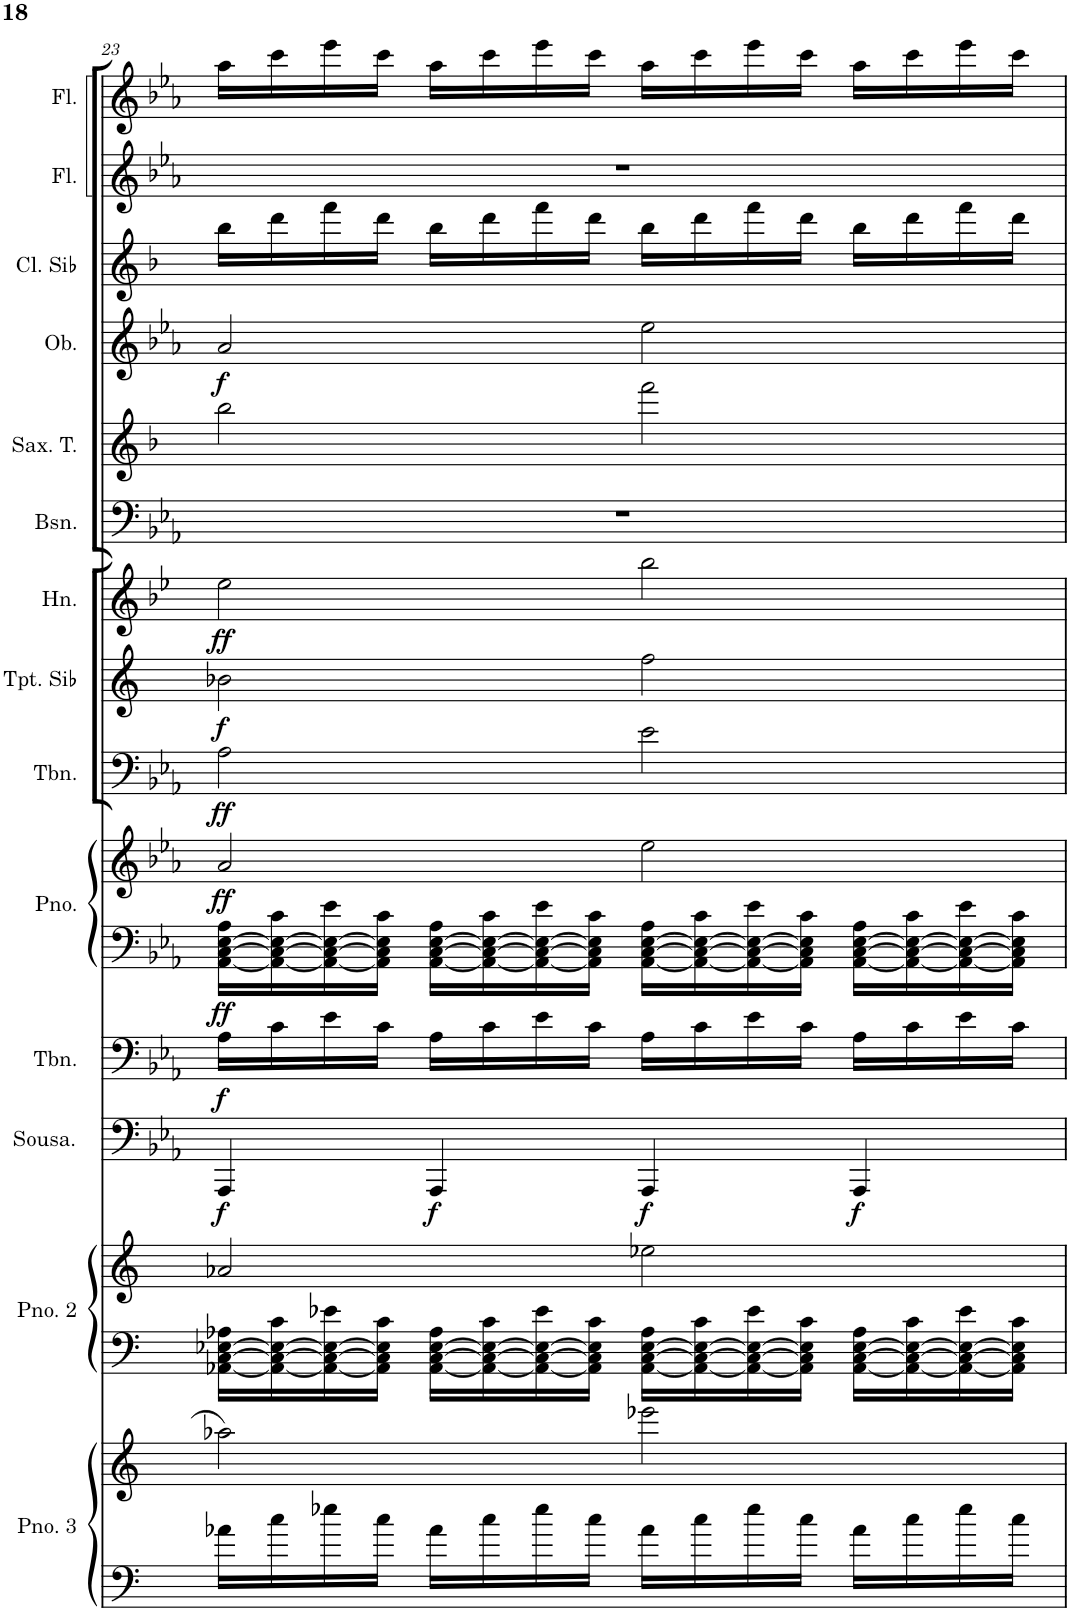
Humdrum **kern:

**kern	**kern	**kern	**kern	**kern	**dynam	**kern	**dynam	**kern	**kern	**dynam	**kern	**dynam	**kern	**dynam	**kern	**dynam	**kern	**kern	**kern	**dynam	**kern	**kern	**kern
*part14	*part14	*part13	*part13	*part12	*part12	*part11	*part11	*part10	*part10	*part10	*part9	*part9	*part8	*part8	*part7	*part7	*part6	*part5	*part4	*part4	*part3	*part2	*part1
*staff17	*staff16	*staff15	*staff14	*staff13	*staff13	*staff12	*staff12	*staff11	*staff10	*staff10/11	*staff9	*staff9	*staff8	*staff8	*staff7	*staff7	*staff6	*staff5	*staff4	*staff4	*staff3	*staff2	*staff1
*I"Piano 3	*	*I"Piano 2	*	*I"Sousafón	*	*I"Trombone	*	*I"Piano	*	*	*I"Trombón	*	*I"Trompeta en Sib	*	*I"Horn	*	*I"Bassoon	*I"Saxofón tenor	*I"Oboe	*	*I"Clarinete en Sib	*I"Flauta	*I"Flauta
*I'Pno. 3	*	*I'Pno. 2	*	*I'Sousa.	*	*I'Tbn.	*	*I'Pno.	*	*	*I'Tbn.	*	*I'Tpt. Sib	*	*I'Hn.	*	*I'Bsn.	*I'Sax. T.	*I'Ob.	*	*I'Cl. Sib	*I'Fl.	*I'Fl.
!!LO:PB:g=z
*clefF4	*clefG2	*clefF4	*clefG2	*clefF4	*	*clefF4	*	*clefF4	*clefG2	*	*clefF4	*	*clefG2	*	*clefG2	*	*clefF4	*clefG2	*clefG2	*	*clefG2	*clefG2	*clefG2
*	*	*	*	*	*	*	*	*	*	*	*	*	*Trd1c2	*	*Trd4c7	*	*	*Trd8c14	*	*	*Trd1c2	*	*
*k[]	*k[]	*k[]	*k[]	*k[b-e-a-]	*	*k[b-e-a-]	*	*k[b-e-a-]	*k[b-e-a-]	*	*k[b-e-a-]	*	*k[]	*	*k[b-e-]	*	*k[b-e-a-]	*k[b-]	*k[b-e-a-]	*	*k[b-]	*k[b-e-a-]	*k[b-e-a-]
*M4/4	*M4/4	*M4/4	*M4/4	*M4/4	*	*M4/4	*	*M4/4	*M4/4	*	*M4/4	*	*M4/4	*	*M4/4	*	*M4/4	*M4/4	*M4/4	*	*M4/4	*M4/4	*M4/4
=23	=23	=23	=23	=23	=23	=23	=23	=23	=23	=23	=23	=23	=23	=23	=23	=23	=23	=23	=23	=23	=23	=23	=23
!	!	!	!	!	!LO:DY:b	!	!LO:DY:b	!	!	!LO:DY:b=2	!	!	!	!	!	!	!	!	!	!	!	!	!
!	!	!	!	!	!	!	!	!	!	!LO:DY:n=1:b	!	!LO:DY:b	!	!LO:DY:b	!	!LO:DY:b	!	!	!	!LO:DY:b	!	!	!
16a-X\LL	2aa-X\	[16AA-X\ [16C\ [16E-X\ 16A-X\LL	2a-X/	4AAA-/	f	16A-\LL	f	[16AA-\ [16C\ [16E-\ 16A-\LL	2a-/	ff ff	2A-\	ff	2b-X\	f	2ee-\	ff	1r	2bb-\	2a-/	f	16bb-\LL	1r	16aa-\LL
16cc\	.	16AA-\_ 16C\_ 16E-\_ 16c\	.	.	.	16c\	.	16AA-\_ 16C\_ 16E-\_ 16c\	.	.	.	.	.	.	.	.	.	.	.	.	16ddd\	.	16ccc\
16ee-X\	.	16AA-\_ 16C\_ 16E-\_ 16e-X\	.	.	.	16e-\	.	16AA-\_ 16C\_ 16E-\_ 16e-\	.	.	.	.	.	.	.	.	.	.	.	.	16fff\	.	16eee-\
16cc\JJ	.	16AA-\] 16C\] 16E-\] 16c\JJ	.	.	.	16c\JJ	.	16AA-\] 16C\] 16E-\] 16c\JJ	.	.	.	.	.	.	.	.	.	.	.	.	16ddd\JJ	.	16ccc\JJ
!	!	!	!	!	!LO:DY:b	!	!	!	!	!	!	!	!	!	!	!	!	!	!	!	!	!	!
16a-\LL	.	[16AA-\ [16C\ [16E-\ 16A-\LL	.	4AAA-/	f	16A-\LL	.	[16AA-\ [16C\ [16E-\ 16A-\LL	.	.	.	.	.	.	.	.	.	.	.	.	16bb-\LL	.	16aa-\LL
16cc\	.	16AA-\_ 16C\_ 16E-\_ 16c\	.	.	.	16c\	.	16AA-\_ 16C\_ 16E-\_ 16c\	.	.	.	.	.	.	.	.	.	.	.	.	16ddd\	.	16ccc\
16ee-\	.	16AA-\_ 16C\_ 16E-\_ 16e-\	.	.	.	16e-\	.	16AA-\_ 16C\_ 16E-\_ 16e-\	.	.	.	.	.	.	.	.	.	.	.	.	16fff\	.	16eee-\
16cc\JJ	.	16AA-\] 16C\] 16E-\] 16c\JJ	.	.	.	16c\JJ	.	16AA-\] 16C\] 16E-\] 16c\JJ	.	.	.	.	.	.	.	.	.	.	.	.	16ddd\JJ	.	16ccc\JJ
!	!	!	!	!	!LO:DY:b	!	!	!	!	!	!	!	!	!	!	!	!	!	!	!	!	!	!
16a-\LL	2eee-X\	[16AA-\ [16C\ [16E-\ 16A-\LL	2ee-X\	4AAA-/	f	16A-\LL	.	[16AA-\ [16C\ [16E-\ 16A-\LL	2ee-\	.	2e-\	.	2ff\	.	2bb-\	.	.	2fff\	2ee-\	.	16bb-\LL	.	16aa-\LL
16cc\	.	16AA-\_ 16C\_ 16E-\_ 16c\	.	.	.	16c\	.	16AA-\_ 16C\_ 16E-\_ 16c\	.	.	.	.	.	.	.	.	.	.	.	.	16ddd\	.	16ccc\
16ee-\	.	16AA-\_ 16C\_ 16E-\_ 16e-\	.	.	.	16e-\	.	16AA-\_ 16C\_ 16E-\_ 16e-\	.	.	.	.	.	.	.	.	.	.	.	.	16fff\	.	16eee-\
16cc\JJ	.	16AA-\] 16C\] 16E-\] 16c\JJ	.	.	.	16c\JJ	.	16AA-\] 16C\] 16E-\] 16c\JJ	.	.	.	.	.	.	.	.	.	.	.	.	16ddd\JJ	.	16ccc\JJ
!	!	!	!	!	!LO:DY:b	!	!	!	!	!	!	!	!	!	!	!	!	!	!	!	!	!	!
16a-\LL	.	[16AA-\ [16C\ [16E-\ 16A-\LL	.	4AAA-/	f	16A-\LL	.	[16AA-\ [16C\ [16E-\ 16A-\LL	.	.	.	.	.	.	.	.	.	.	.	.	16bb-\LL	.	16aa-\LL
16cc\	.	16AA-\_ 16C\_ 16E-\_ 16c\	.	.	.	16c\	.	16AA-\_ 16C\_ 16E-\_ 16c\	.	.	.	.	.	.	.	.	.	.	.	.	16ddd\	.	16ccc\
16ee-\	.	16AA-\_ 16C\_ 16E-\_ 16e-\	.	.	.	16e-\	.	16AA-\_ 16C\_ 16E-\_ 16e-\	.	.	.	.	.	.	.	.	.	.	.	.	16fff\	.	16eee-\
16cc\JJ	.	16AA-\] 16C\] 16E-\] 16c\JJ	.	.	.	16c\JJ	.	16AA-\] 16C\] 16E-\] 16c\JJ	.	.	.	.	.	.	.	.	.	.	.	.	16ddd\JJ	.	16ccc\JJ
=	=	=	=	=	=	=	=	=	=	=	=	=	=	=	=	=	=	=	=	=	=	=	=
*-	*-	*-	*-	*-	*-	*-	*-	*-	*-	*-	*-	*-	*-	*-	*-	*-	*-	*-	*-	*-	*-	*-	*-
